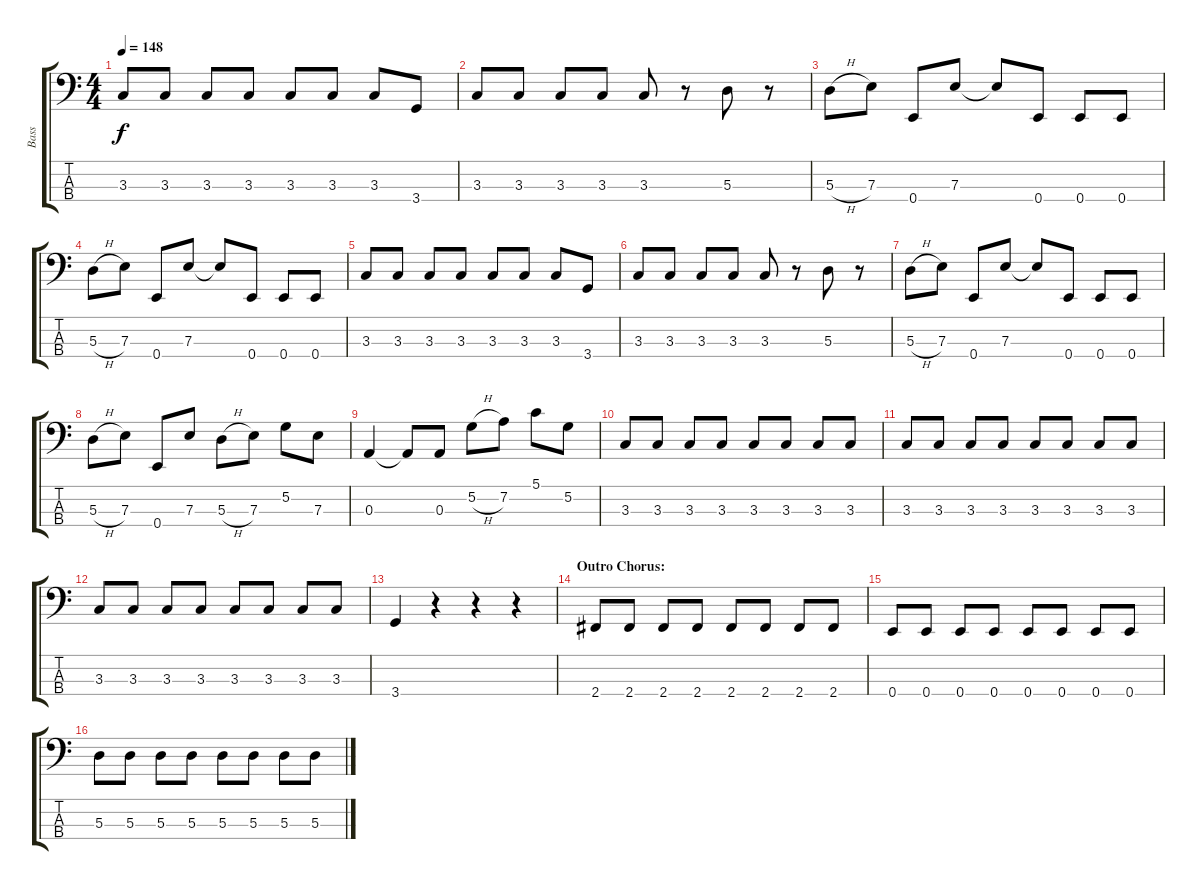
\track ("Bass" "Bass") {instrument electricbassfinger}
\staff {score tabs}
\tuning (G2 D2 A1 E1) {hide}
\ts (4 4)
\tempo 148
\clef f4
\ks c
3.3.8{dy f} 3.3.8 3.3.8 3.3.8 3.3.8 3.3.8 3.3.8 3.4.8 |
3.3.8 3.3.8 3.3.8 3.3.8 3.3.8 r.8 5.3.8 r.8 |
5.3{h}.8 7.3.8 0.4.8 7.3.8 7.3{t}.8 0.4.8 0.4.8 0.4.8 |
5.3{h}.8 7.3.8 0.4.8 7.3.8 7.3{t}.8 0.4.8 0.4.8 0.4.8 |
3.3.8 3.3.8 3.3.8 3.3.8 3.3.8 3.3.8 3.3.8 3.4.8 |
3.3.8 3.3.8 3.3.8 3.3.8 3.3.8 r.8 5.3.8 r.8 |
5.3{h}.8 7.3.8 0.4.8 7.3.8 7.3{t}.8 0.4.8 0.4.8 0.4.8 |
5.3{h}.8 7.3.8 0.4.8 7.3.8 5.3{h}.8 7.3.8 5.2.8 7.3.8 |
0.3.4 0.3{t}.8 0.3.8 5.2{h}.8 7.2.8 5.1.8 5.2.8 |
3.3.8 3.3.8 3.3.8 3.3.8 3.3.8 3.3.8 3.3.8 3.3.8 |
3.3.8 3.3.8 3.3.8 3.3.8 3.3.8 3.3.8 3.3.8 3.3.8 |
3.3.8 3.3.8 3.3.8 3.3.8 3.3.8 3.3.8 3.3.8 3.3.8 |
3.4.4 r.4 r.4 r.4 |
\section ("" "Outro Chorus:")
2.4.8 2.4.8 2.4.8 2.4.8 2.4.8 2.4.8 2.4.8 2.4.8 |
0.4.8 0.4.8 0.4.8 0.4.8 0.4.8 0.4.8 0.4.8 0.4.8 |
5.3.8 5.3.8 5.3.8 5.3.8 5.3.8 5.3.8 5.3.8 5.3.8
